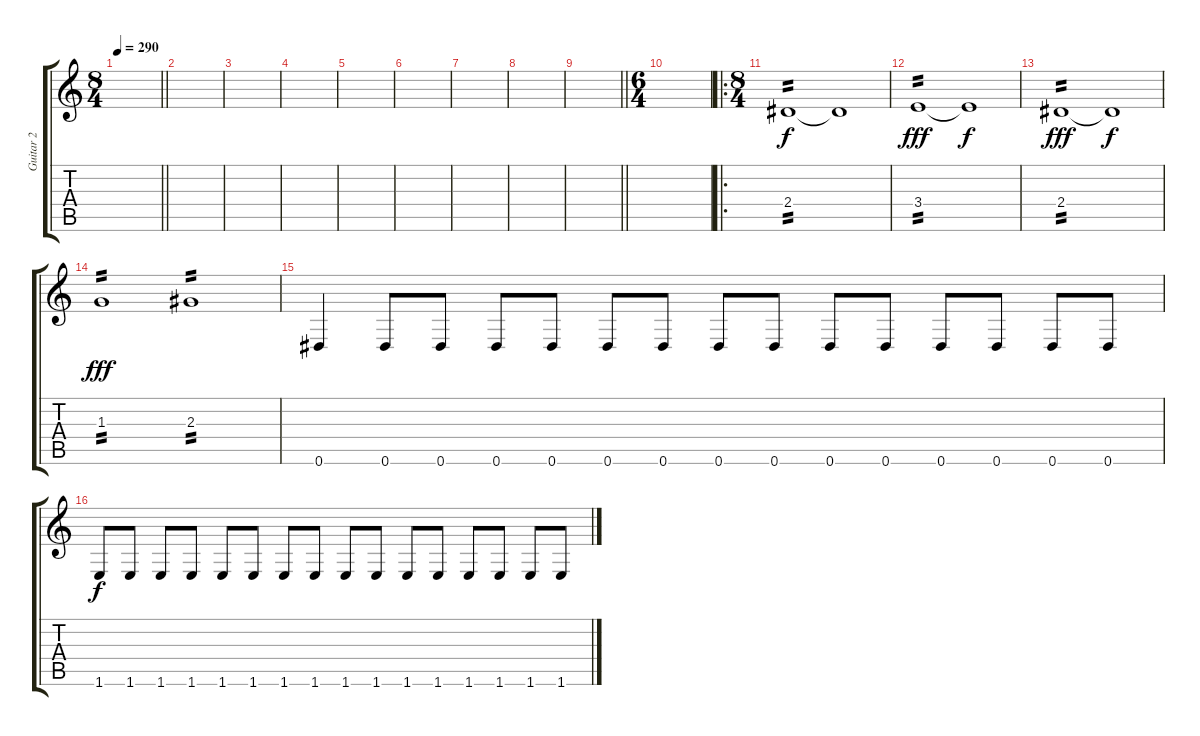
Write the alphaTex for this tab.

\track ("Guitar 2" "Guitar 2") {instrument distortionguitar}
\staff {score tabs}
\tuning (Eb4 Bb3 Gb3 Db3 Ab2 Eb2) {hide}
\ts (8 4)
\tempo 290
\clef g2
\barLineRight lightlight
\ks c
|
|
|
|
|
|
|
|
\barLineRight lightlight
|
\ts (6 4)
|
\ro
\ts (8 4)
2.4.1{tp 2} 2.4{t}.1{dy f} |
3.4.1{tp 2 dy fff} 3.4{t}.1{dy f} |
2.4.1{tp 2 dy fff} 2.4{t}.1{dy f} |
1.3.1{tp 2 dy fff} 2.3.1{tp 2} |
0.6.4 0.6.8 0.6.8 0.6.8 0.6.8 0.6.8 0.6.8 0.6.8 0.6.8 0.6.8 0.6.8 0.6.8 0.6.8 0.6.8 0.6.8 |
1.6.8{dy f} 1.6.8 1.6.8 1.6.8 1.6.8 1.6.8 1.6.8 1.6.8 1.6.8 1.6.8 1.6.8 1.6.8 1.6.8 1.6.8 1.6.8 1.6.8
